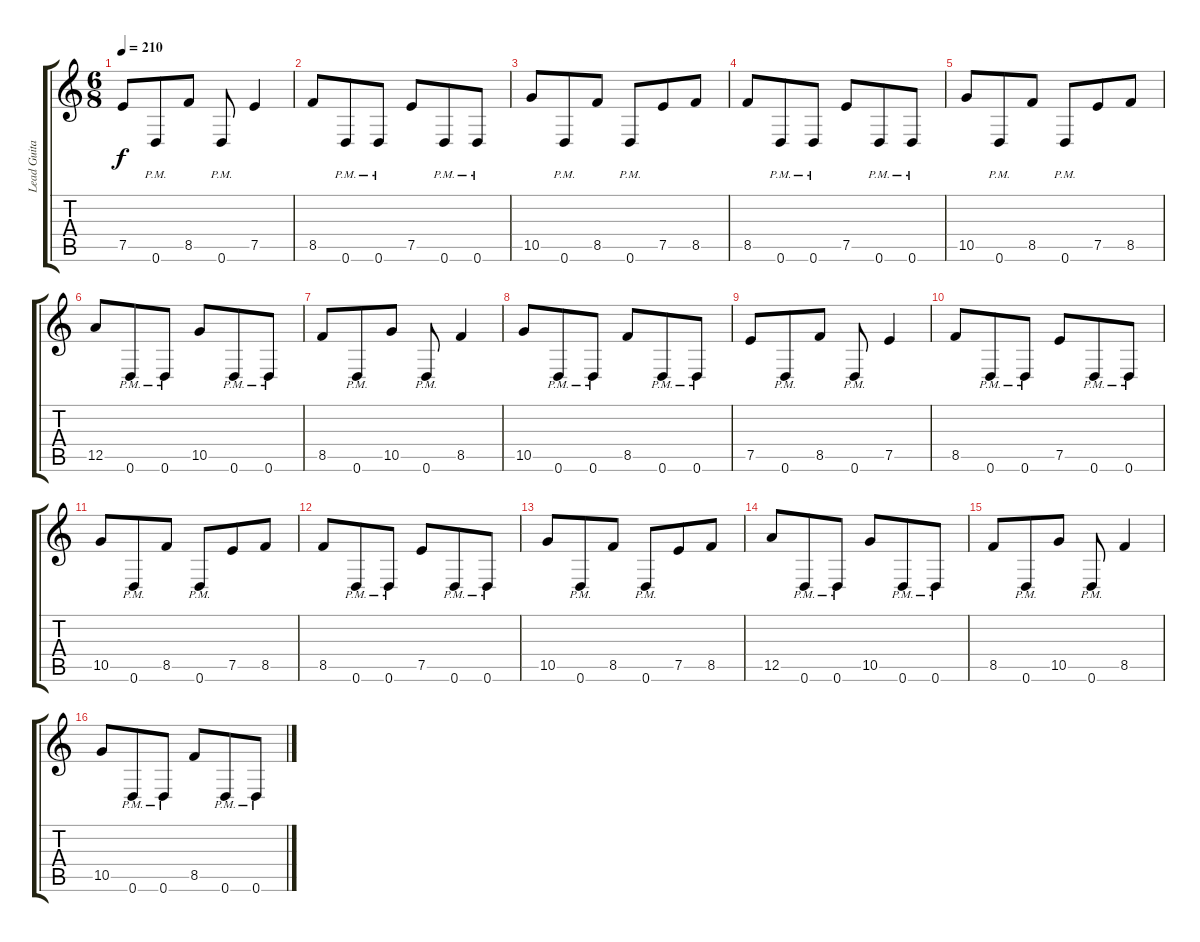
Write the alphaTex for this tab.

\track ("Lead Guitar" "Lead Guita") {instrument distortionguitar}
\staff {score tabs}
\tuning (E4 B3 G3 D3 A2 D2) {hide}
\ts (6 8)
\tempo 210
\clef g2
\ks c
7.5.8{dy f} 0.6{pm}.8 8.5.8 0.6{pm}.8 7.5.4 |
8.5.8 0.6{pm}.8 0.6{pm}.8 7.5.8 0.6{pm}.8 0.6{pm}.8 |
10.5.8 0.6{pm}.8 8.5.8 0.6{pm}.8 7.5.8 8.5.8 |
8.5.8 0.6{pm}.8 0.6{pm}.8 7.5.8 0.6{pm}.8 0.6{pm}.8 |
10.5.8 0.6{pm}.8 8.5.8 0.6{pm}.8 7.5.8 8.5.8 |
12.5.8 0.6{pm}.8 0.6{pm}.8 10.5.8 0.6{pm}.8 0.6{pm}.8 |
8.5.8 0.6{pm}.8 10.5.8 0.6{pm}.8 8.5.4 |
10.5.8 0.6{pm}.8 0.6{pm}.8 8.5.8 0.6{pm}.8 0.6{pm}.8 |
7.5.8 0.6{pm}.8 8.5.8 0.6{pm}.8 7.5.4 |
8.5.8 0.6{pm}.8 0.6{pm}.8 7.5.8 0.6{pm}.8 0.6{pm}.8 |
10.5.8 0.6{pm}.8 8.5.8 0.6{pm}.8 7.5.8 8.5.8 |
8.5.8 0.6{pm}.8 0.6{pm}.8 7.5.8 0.6{pm}.8 0.6{pm}.8 |
10.5.8 0.6{pm}.8 8.5.8 0.6{pm}.8 7.5.8 8.5.8 |
12.5.8 0.6{pm}.8 0.6{pm}.8 10.5.8 0.6{pm}.8 0.6{pm}.8 |
8.5.8 0.6{pm}.8 10.5.8 0.6{pm}.8 8.5.4 |
10.5.8 0.6{pm}.8 0.6{pm}.8 8.5.8 0.6{pm}.8 0.6{pm}.8
